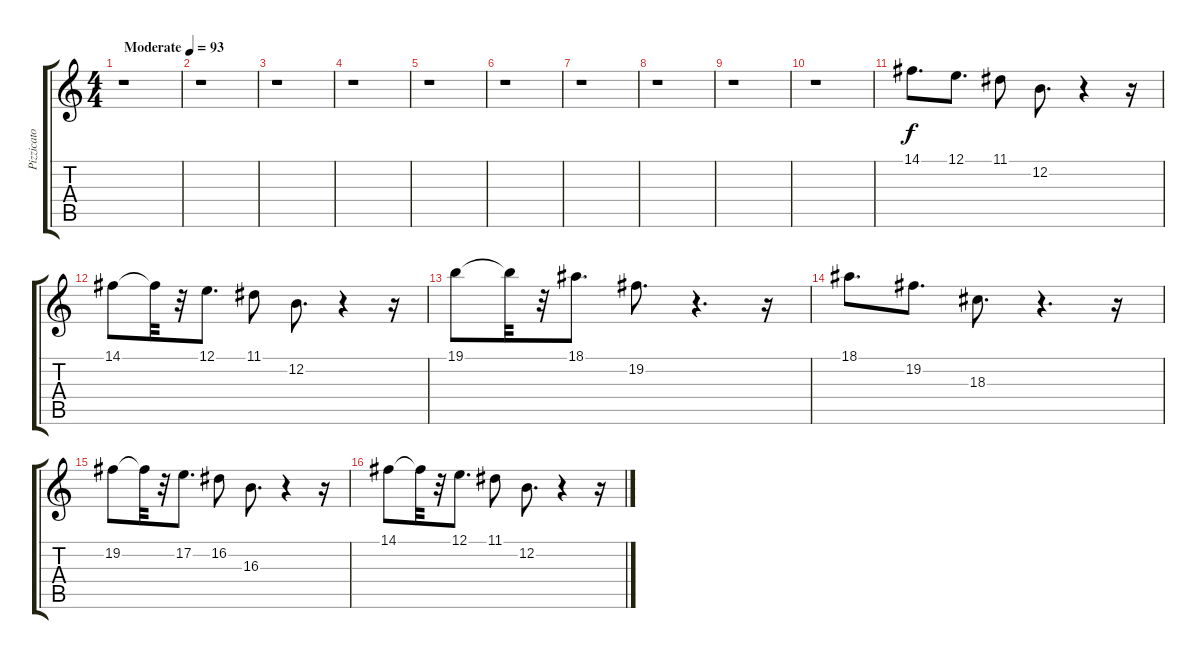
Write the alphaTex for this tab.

\track ("Pizzicato Strings" "Pizzicato ") {instrument pizzicatostrings}
\staff {score tabs}
\tuning (E4 B3 G3 D3 A2 E2) {hide}
\ts (4 4)
\tempo (93 "Moderate")
\clef g2
\ks c
r.1{dy f instrument pizzicatostrings} |
r.1 |
r.1 |
r.1 |
r.1 |
r.1 |
r.1 |
r.1 |
r.1 |
r.1 |
14.1.8{d} 12.1.8{d} 11.1.8 12.2.8{d} r.4 r.16 |
14.1.8 14.1{t}.32 r.32 12.1.8{d} 11.1.8 12.2.8{d} r.4 r.16 |
19.1.8 19.1{t}.32 r.32 18.1.8{d} 19.2.8{d} r.4{d} r.16 |
18.1.8{d} 19.2.8{d} 18.3.8{d} r.4{d} r.16 |
19.2.8 19.2{t}.32 r.32 17.2.8{d} 16.2.8 16.3.8{d} r.4 r.16 |
14.1.8 14.1{t}.32 r.32 12.1.8{d} 11.1.8 12.2.8{d} r.4 r.16
